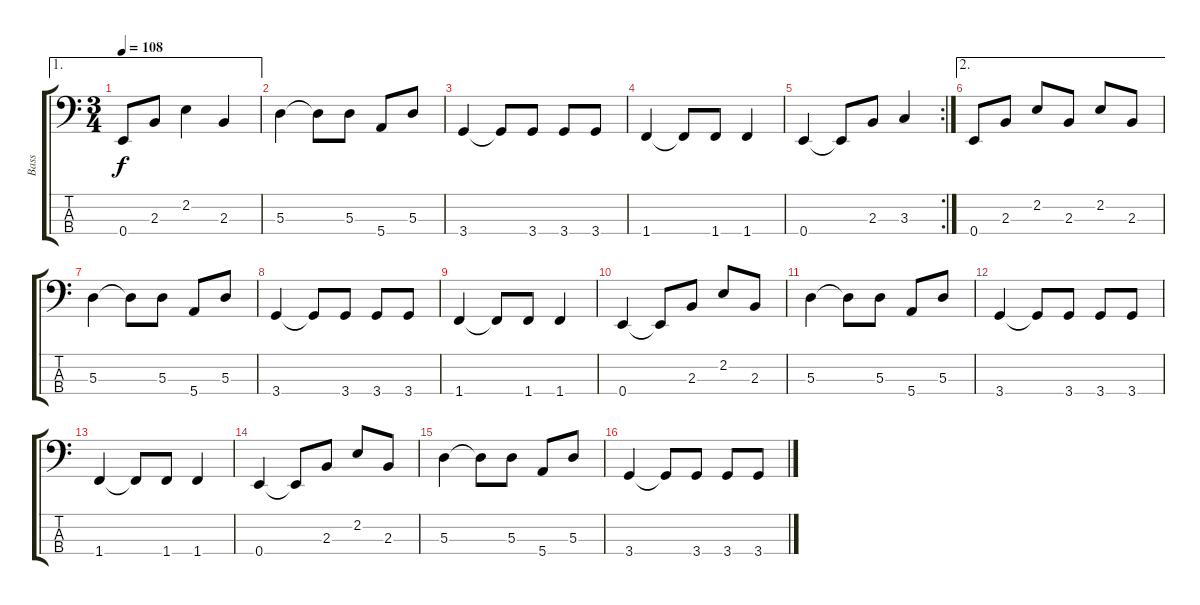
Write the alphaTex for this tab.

\track ("Bass" "Bass") {instrument electricbasspick}
\staff {score tabs}
\tuning (G2 D2 A1 E1) {hide}
\ae 1
\ts (3 4)
\tempo 108
\clef f4
\ks c
0.4.8{dy f} 2.3.8 2.2.4 2.3.4 |
5.3.4 5.3{t}.8 5.3.8 5.4.8 5.3.8 |
3.4.4 3.4{t}.8 3.4.8 3.4.8 3.4.8 |
1.4.4 1.4{t}.8 1.4.8 1.4.4 |
\rc 2
0.4.4 0.4{t}.8 2.3.8 3.3.4 |
\ae 2
0.4.8 2.3.8 2.2.8 2.3.8 2.2.8 2.3.8 |
5.3.4 5.3{t}.8 5.3.8 5.4.8 5.3.8 |
3.4.4 3.4{t}.8 3.4.8 3.4.8 3.4.8 |
1.4.4 1.4{t}.8 1.4.8 1.4.4 |
0.4.4 0.4{t}.8 2.3.8 2.2.8 2.3.8 |
5.3.4 5.3{t}.8 5.3.8 5.4.8 5.3.8 |
3.4.4 3.4{t}.8 3.4.8 3.4.8 3.4.8 |
1.4.4 1.4{t}.8 1.4.8 1.4.4 |
0.4.4 0.4{t}.8 2.3.8 2.2.8 2.3.8 |
5.3.4 5.3{t}.8 5.3.8 5.4.8 5.3.8 |
3.4.4 3.4{t}.8 3.4.8 3.4.8 3.4.8
